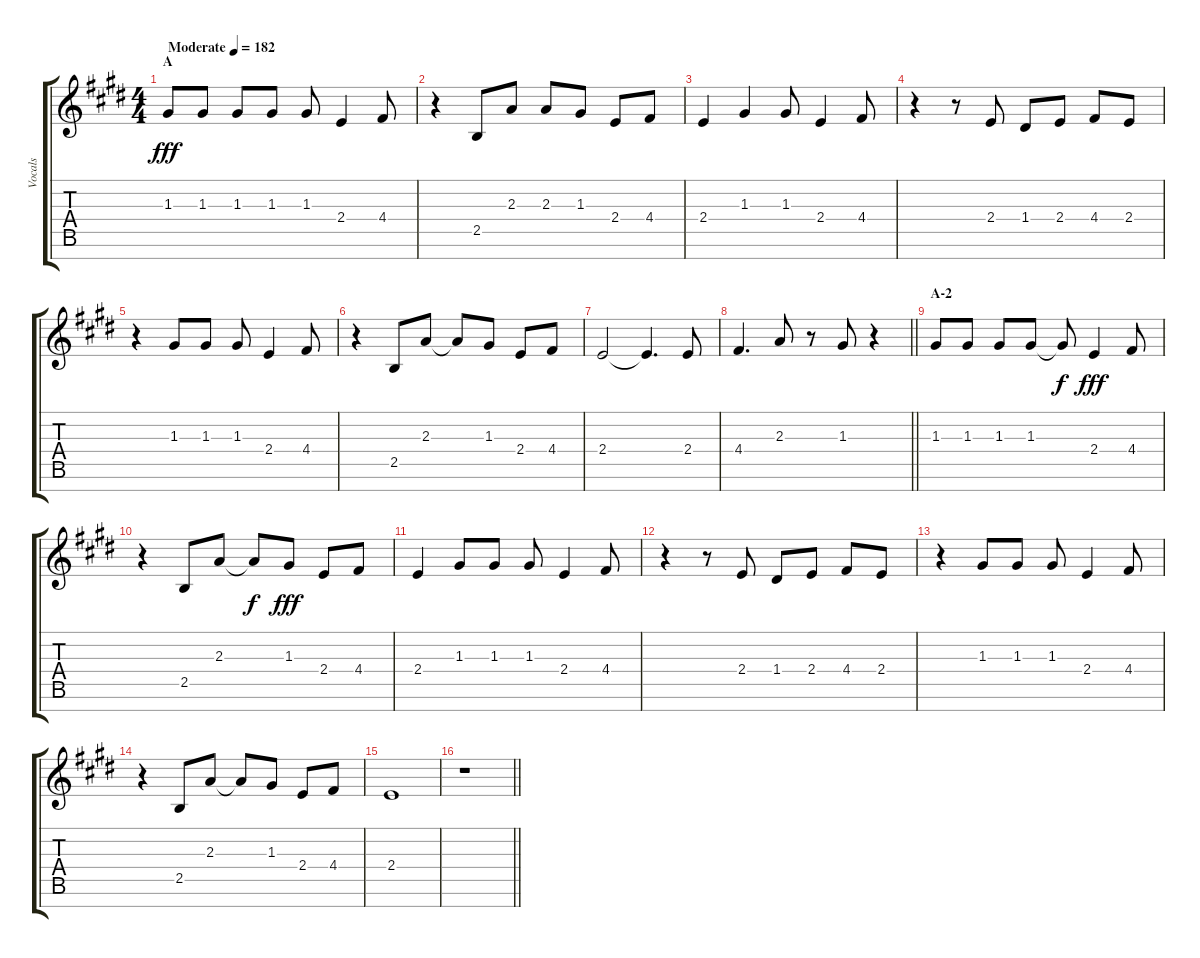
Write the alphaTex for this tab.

\track ("Vocals" "Vocals") {instrument voiceoohs}
\staff {score tabs}
\tuning (E5 B4 G4 D4 A3 E3 B2) {hide}
\ts (4 4)
\section ("" "A")
\tempo (182 "Moderate")
\clef g2
\ks e
1.3.8{dy fff instrument voiceoohs} 1.3.8 1.3.8 1.3.8 1.3.8 2.4.4 4.4.8 |
r.4 2.5.8 2.3.8 2.3.8 1.3.8 2.4.8 4.4.8 |
2.4.4 1.3.4 1.3.8 2.4.4 4.4.8 |
r.4 r.8 2.4.8 1.4.8 2.4.8 4.4.8 2.4.8 |
r.4 1.3.8 1.3.8 1.3.8 2.4.4 4.4.8 |
r.4 2.5.8 2.3.8 2.3{t}.8 1.3.8 2.4.8 4.4.8 |
2.4.2 2.4{t}.4{d} 2.4.8 |
\barLineRight lightlight
4.4.4{d} 2.3.8 r.8 1.3.8 r.4 |
\section ("" "A-2")
1.3.8 1.3.8 1.3.8 1.3.8 1.3{t}.8{dy f} 2.4.4{dy fff} 4.4.8 |
r.4 2.5.8 2.3.8 2.3{t}.8{dy f} 1.3.8{dy fff} 2.4.8 4.4.8 |
2.4.4 1.3.8 1.3.8 1.3.8 2.4.4 4.4.8 |
r.4 r.8 2.4.8 1.4.8 2.4.8 4.4.8 2.4.8 |
r.4 1.3.8 1.3.8 1.3.8 2.4.4 4.4.8 |
r.4 2.5.8 2.3.8 2.3{t}.8 1.3.8 2.4.8 4.4.8 |
2.4.1 |
\barLineRight lightlight
r.1
